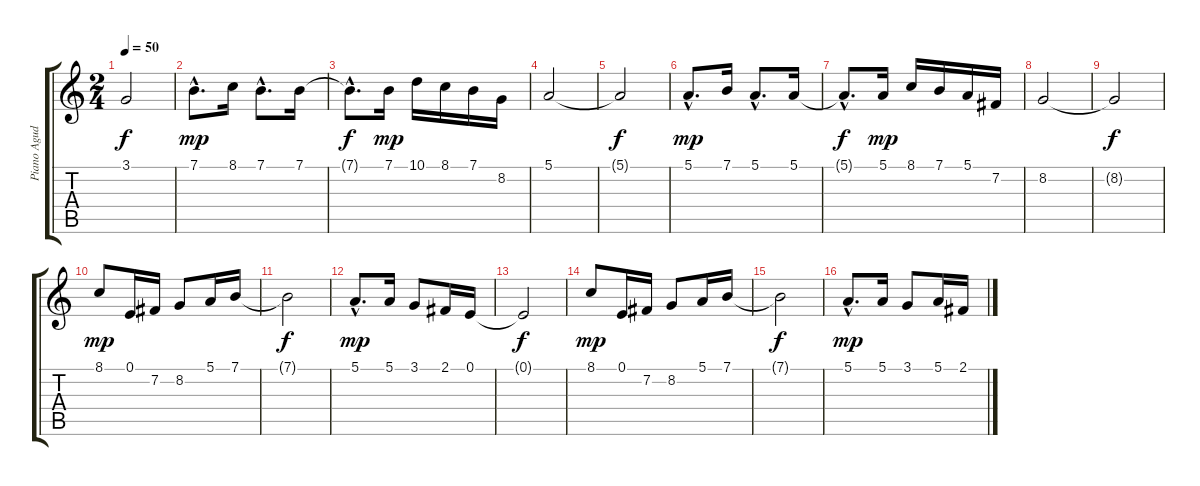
\track ("Piano Agudo" "Piano Agud") {instrument acousticgrandpiano}
\staff {score tabs}
\tuning (E4 B3 G3 D3 A2 E2) {hide}
\ts (2 4)
\tempo 50
\clef g2
\ks c
3.1{t}.2{dy f} |
7.1{hac}.8{d dy mp} 8.1.16 7.1{hac}.8{d} 7.1.16 |
7.1{hac t}.8{d dy f} 7.1.16{dy mp} 10.1.16 8.1.16 7.1.16 8.2.16 |
5.1.2 |
5.1{t}.2{dy f} |
5.1{hac}.8{d dy mp} 7.1.16 5.1{hac}.8{d} 5.1.16 |
5.1{hac t}.8{d dy f} 5.1.16{dy mp} 8.1.16 7.1.16 5.1.16 7.2.16 |
8.2.2 |
8.2{t}.2{dy f} |
8.1.8{dy mp} 0.1.16 7.2.16 8.2.8 5.1.16 7.1.16 |
7.1{t}.2{dy f} |
5.1{hac}.8{d dy mp} 5.1.16 3.1.8 2.1.16 0.1.16 |
0.1{t}.2{dy f} |
8.1.8{dy mp} 0.1.16 7.2.16 8.2.8 5.1.16 7.1.16 |
7.1{t}.2{dy f} |
5.1{hac}.8{d dy mp} 5.1.16 3.1.8 5.1.16 2.1.16
